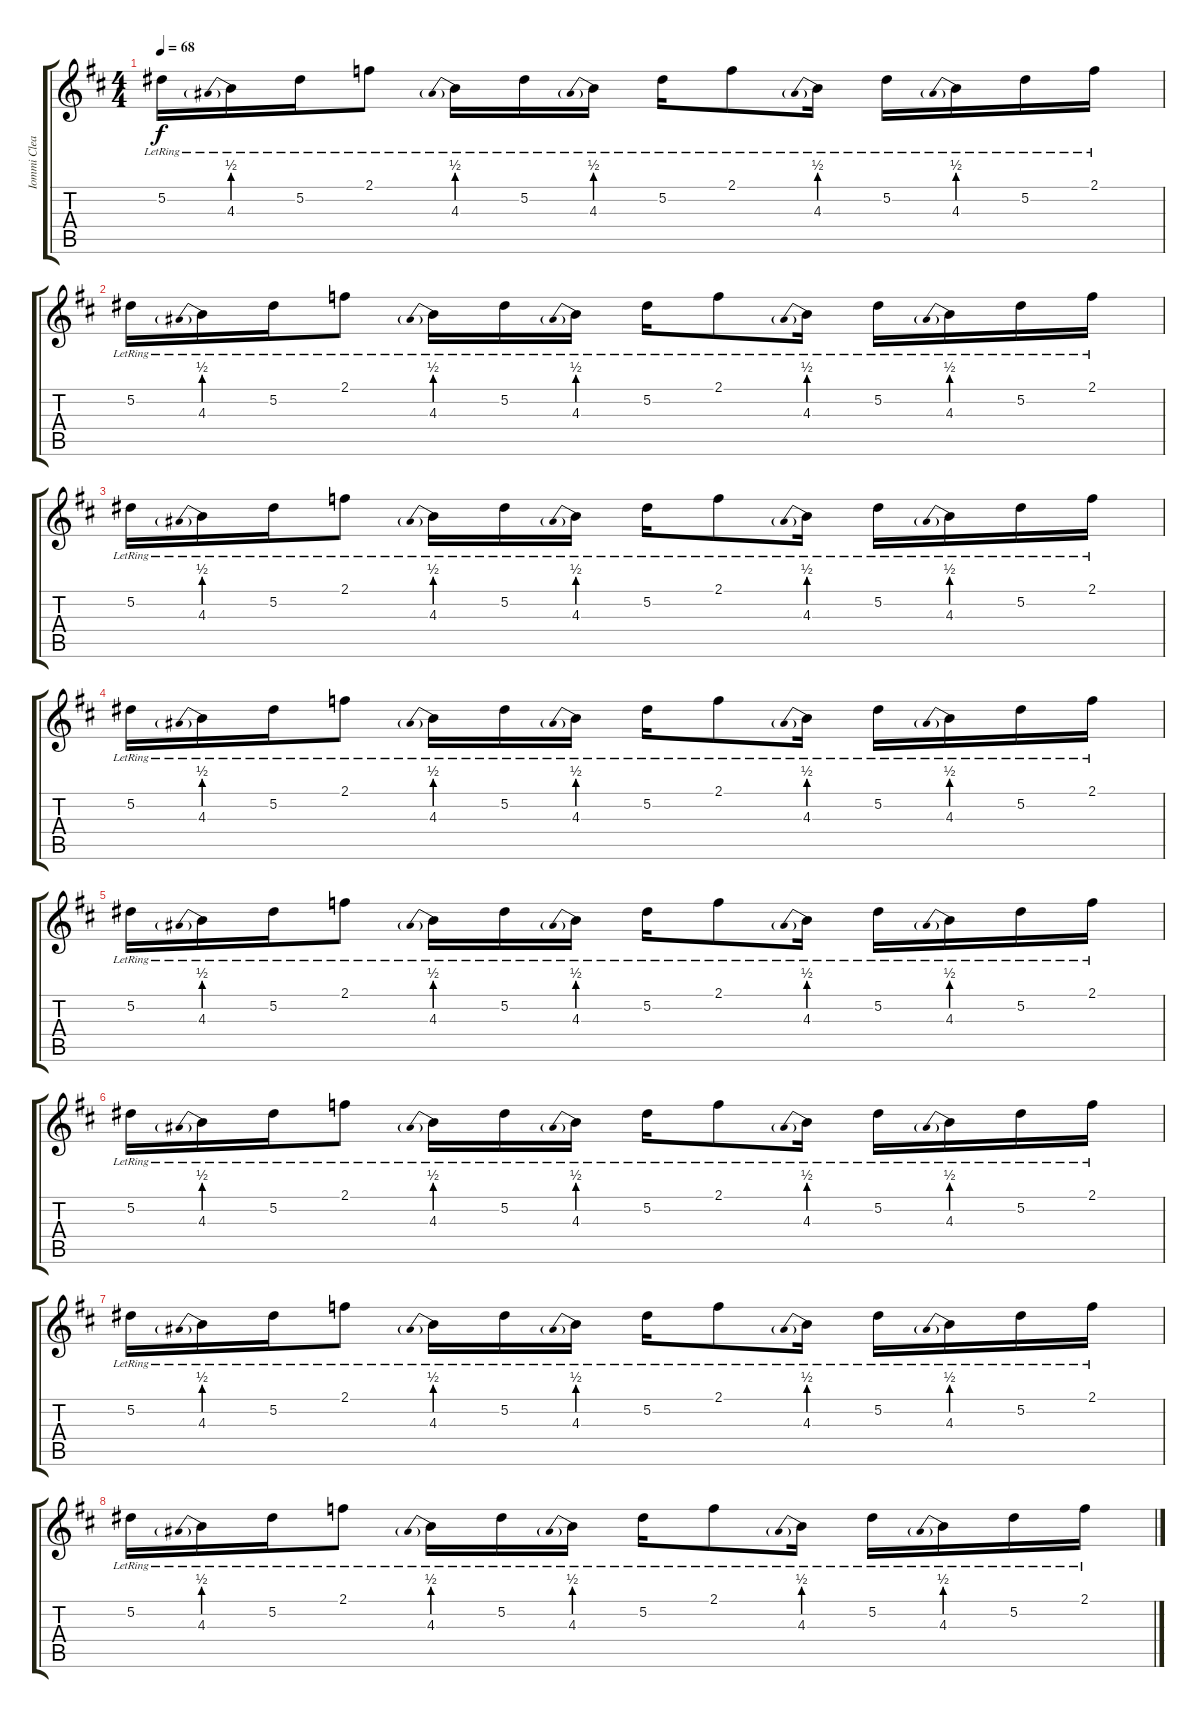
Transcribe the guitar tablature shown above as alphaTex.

\track ("Iommi Clean" "Iommi Clea") {instrument electricguitarclean}
\staff {score tabs}
\tuning (Eb4 Bb3 Gb3 Db3 Ab2 Eb2) {hide}
\ts (4 4)
\tempo 68
\clef g2
\ks d
5.2{lr}.16{dy f} 4.3{be (prebend 0 2 60 2) lr}.16 5.2{lr}.16 2.1{lr}.8 4.3{be (prebend 0 2 60 2) lr}.16 5.2{lr}.16 4.3{be (prebend 0 2 60 2) lr}.16 5.2{lr}.16 2.1{lr}.8 4.3{be (prebend 0 2 60 2) lr}.16 5.2{lr}.16 4.3{be (prebend 0 2 60 2) lr}.16 5.2{lr}.16 2.1{lr}.16 |
5.2{lr}.16 4.3{be (prebend 0 2 60 2) lr}.16 5.2{lr}.16 2.1{lr}.8 4.3{be (prebend 0 2 60 2) lr}.16 5.2{lr}.16 4.3{be (prebend 0 2 60 2) lr}.16 5.2{lr}.16 2.1{lr}.8 4.3{be (prebend 0 2 60 2) lr}.16 5.2{lr}.16 4.3{be (prebend 0 2 60 2) lr}.16 5.2{lr}.16 2.1{lr}.16 |
5.2{lr}.16 4.3{be (prebend 0 2 60 2) lr}.16 5.2{lr}.16 2.1{lr}.8 4.3{be (prebend 0 2 60 2) lr}.16 5.2{lr}.16 4.3{be (prebend 0 2 60 2) lr}.16 5.2{lr}.16 2.1{lr}.8 4.3{be (prebend 0 2 60 2) lr}.16 5.2{lr}.16 4.3{be (prebend 0 2 60 2) lr}.16 5.2{lr}.16 2.1{lr}.16 |
5.2{lr}.16 4.3{be (prebend 0 2 60 2) lr}.16 5.2{lr}.16 2.1{lr}.8 4.3{be (prebend 0 2 60 2) lr}.16 5.2{lr}.16 4.3{be (prebend 0 2 60 2) lr}.16 5.2{lr}.16 2.1{lr}.8 4.3{be (prebend 0 2 60 2) lr}.16 5.2{lr}.16 4.3{be (prebend 0 2 60 2) lr}.16 5.2{lr}.16 2.1{lr}.16 |
5.2{lr}.16 4.3{be (prebend 0 2 60 2) lr}.16 5.2{lr}.16 2.1{lr}.8 4.3{be (prebend 0 2 60 2) lr}.16 5.2{lr}.16 4.3{be (prebend 0 2 60 2) lr}.16 5.2{lr}.16 2.1{lr}.8 4.3{be (prebend 0 2 60 2) lr}.16 5.2{lr}.16 4.3{be (prebend 0 2 60 2) lr}.16 5.2{lr}.16 2.1{lr}.16 |
5.2{lr}.16 4.3{be (prebend 0 2 60 2) lr}.16 5.2{lr}.16 2.1{lr}.8 4.3{be (prebend 0 2 60 2) lr}.16 5.2{lr}.16 4.3{be (prebend 0 2 60 2) lr}.16 5.2{lr}.16 2.1{lr}.8 4.3{be (prebend 0 2 60 2) lr}.16 5.2{lr}.16 4.3{be (prebend 0 2 60 2) lr}.16 5.2{lr}.16 2.1{lr}.16 |
5.2{lr}.16 4.3{be (prebend 0 2 60 2) lr}.16 5.2{lr}.16 2.1{lr}.8 4.3{be (prebend 0 2 60 2) lr}.16 5.2{lr}.16 4.3{be (prebend 0 2 60 2) lr}.16 5.2{lr}.16 2.1{lr}.8 4.3{be (prebend 0 2 60 2) lr}.16 5.2{lr}.16 4.3{be (prebend 0 2 60 2) lr}.16 5.2{lr}.16 2.1{lr}.16 |
5.2{lr}.16 4.3{be (prebend 0 2 60 2) lr}.16 5.2{lr}.16 2.1{lr}.8 4.3{be (prebend 0 2 60 2) lr}.16 5.2{lr}.16 4.3{be (prebend 0 2 60 2) lr}.16 5.2{lr}.16 2.1{lr}.8 4.3{be (prebend 0 2 60 2) lr}.16 5.2{lr}.16 4.3{be (prebend 0 2 60 2) lr}.16 5.2{lr}.16 2.1{lr}.16
